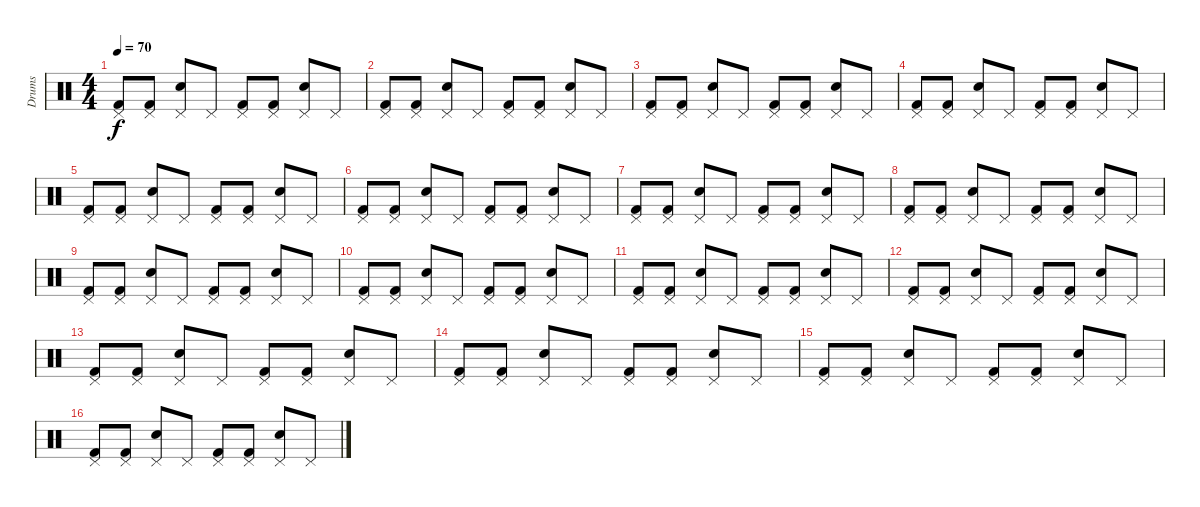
\track ("Drums" "Drums") {instrument percussion}
\staff {score}
\articulation defaults
\ts (4 4)
\tempo 70
\clef neutral
\ks c
("Kick (hit) 2" "Pedal Hi-Hat (hit)").8{dy f} ("Kick (hit) 2" "Pedal Hi-Hat (hit)").8 ("Electric Snare (hit)" "Pedal Hi-Hat (hit)").8 "Pedal Hi-Hat (hit)".8 ("Kick (hit) 2" "Pedal Hi-Hat (hit)").8 ("Kick (hit) 2" "Pedal Hi-Hat (hit)").8 ("Electric Snare (hit)" "Pedal Hi-Hat (hit)").8 "Pedal Hi-Hat (hit)".8 |
("Kick (hit) 2" "Pedal Hi-Hat (hit)").8 ("Kick (hit) 2" "Pedal Hi-Hat (hit)").8 ("Electric Snare (hit)" "Pedal Hi-Hat (hit)").8 "Pedal Hi-Hat (hit)".8 ("Kick (hit) 2" "Pedal Hi-Hat (hit)").8 ("Kick (hit) 2" "Pedal Hi-Hat (hit)").8 ("Electric Snare (hit)" "Pedal Hi-Hat (hit)").8 "Pedal Hi-Hat (hit)".8 |
("Kick (hit) 2" "Pedal Hi-Hat (hit)").8 ("Kick (hit) 2" "Pedal Hi-Hat (hit)").8 ("Electric Snare (hit)" "Pedal Hi-Hat (hit)").8 "Pedal Hi-Hat (hit)".8 ("Kick (hit) 2" "Pedal Hi-Hat (hit)").8 ("Kick (hit) 2" "Pedal Hi-Hat (hit)").8 ("Electric Snare (hit)" "Pedal Hi-Hat (hit)").8 "Pedal Hi-Hat (hit)".8 |
("Kick (hit) 2" "Pedal Hi-Hat (hit)").8 ("Kick (hit) 2" "Pedal Hi-Hat (hit)").8 ("Electric Snare (hit)" "Pedal Hi-Hat (hit)").8 "Pedal Hi-Hat (hit)".8 ("Kick (hit) 2" "Pedal Hi-Hat (hit)").8 ("Kick (hit) 2" "Pedal Hi-Hat (hit)").8 ("Electric Snare (hit)" "Pedal Hi-Hat (hit)").8 "Pedal Hi-Hat (hit)".8 |
("Kick (hit) 2" "Pedal Hi-Hat (hit)").8 ("Kick (hit) 2" "Pedal Hi-Hat (hit)").8 ("Electric Snare (hit)" "Pedal Hi-Hat (hit)").8 "Pedal Hi-Hat (hit)".8 ("Kick (hit) 2" "Pedal Hi-Hat (hit)").8 ("Kick (hit) 2" "Pedal Hi-Hat (hit)").8 ("Electric Snare (hit)" "Pedal Hi-Hat (hit)").8 "Pedal Hi-Hat (hit)".8 |
("Kick (hit) 2" "Pedal Hi-Hat (hit)").8 ("Kick (hit) 2" "Pedal Hi-Hat (hit)").8 ("Electric Snare (hit)" "Pedal Hi-Hat (hit)").8 "Pedal Hi-Hat (hit)".8 ("Kick (hit) 2" "Pedal Hi-Hat (hit)").8 ("Kick (hit) 2" "Pedal Hi-Hat (hit)").8 ("Electric Snare (hit)" "Pedal Hi-Hat (hit)").8 "Pedal Hi-Hat (hit)".8 |
("Kick (hit) 2" "Pedal Hi-Hat (hit)").8 ("Kick (hit) 2" "Pedal Hi-Hat (hit)").8 ("Electric Snare (hit)" "Pedal Hi-Hat (hit)").8 "Pedal Hi-Hat (hit)".8 ("Kick (hit) 2" "Pedal Hi-Hat (hit)").8 ("Kick (hit) 2" "Pedal Hi-Hat (hit)").8 ("Electric Snare (hit)" "Pedal Hi-Hat (hit)").8 "Pedal Hi-Hat (hit)".8 |
("Kick (hit) 2" "Pedal Hi-Hat (hit)").8 ("Kick (hit) 2" "Pedal Hi-Hat (hit)").8 ("Electric Snare (hit)" "Pedal Hi-Hat (hit)").8 "Pedal Hi-Hat (hit)".8 ("Kick (hit) 2" "Pedal Hi-Hat (hit)").8 ("Kick (hit) 2" "Pedal Hi-Hat (hit)").8 ("Electric Snare (hit)" "Pedal Hi-Hat (hit)").8 "Pedal Hi-Hat (hit)".8 |
("Kick (hit) 2" "Pedal Hi-Hat (hit)").8 ("Kick (hit) 2" "Pedal Hi-Hat (hit)").8 ("Electric Snare (hit)" "Pedal Hi-Hat (hit)").8 "Pedal Hi-Hat (hit)".8 ("Kick (hit) 2" "Pedal Hi-Hat (hit)").8 ("Kick (hit) 2" "Pedal Hi-Hat (hit)").8 ("Electric Snare (hit)" "Pedal Hi-Hat (hit)").8 "Pedal Hi-Hat (hit)".8 |
("Kick (hit) 2" "Pedal Hi-Hat (hit)").8 ("Kick (hit) 2" "Pedal Hi-Hat (hit)").8 ("Electric Snare (hit)" "Pedal Hi-Hat (hit)").8 "Pedal Hi-Hat (hit)".8 ("Kick (hit) 2" "Pedal Hi-Hat (hit)").8 ("Kick (hit) 2" "Pedal Hi-Hat (hit)").8 ("Electric Snare (hit)" "Pedal Hi-Hat (hit)").8 "Pedal Hi-Hat (hit)".8 |
("Kick (hit) 2" "Pedal Hi-Hat (hit)").8 ("Kick (hit) 2" "Pedal Hi-Hat (hit)").8 ("Electric Snare (hit)" "Pedal Hi-Hat (hit)").8 "Pedal Hi-Hat (hit)".8 ("Kick (hit) 2" "Pedal Hi-Hat (hit)").8 ("Kick (hit) 2" "Pedal Hi-Hat (hit)").8 ("Electric Snare (hit)" "Pedal Hi-Hat (hit)").8 "Pedal Hi-Hat (hit)".8 |
("Kick (hit) 2" "Pedal Hi-Hat (hit)").8 ("Kick (hit) 2" "Pedal Hi-Hat (hit)").8 ("Electric Snare (hit)" "Pedal Hi-Hat (hit)").8 "Pedal Hi-Hat (hit)".8 ("Kick (hit) 2" "Pedal Hi-Hat (hit)").8 ("Kick (hit) 2" "Pedal Hi-Hat (hit)").8 ("Electric Snare (hit)" "Pedal Hi-Hat (hit)").8 "Pedal Hi-Hat (hit)".8 |
("Kick (hit) 2" "Pedal Hi-Hat (hit)").8 ("Kick (hit) 2" "Pedal Hi-Hat (hit)").8 ("Electric Snare (hit)" "Pedal Hi-Hat (hit)").8 "Pedal Hi-Hat (hit)".8 ("Kick (hit) 2" "Pedal Hi-Hat (hit)").8 ("Kick (hit) 2" "Pedal Hi-Hat (hit)").8 ("Electric Snare (hit)" "Pedal Hi-Hat (hit)").8 "Pedal Hi-Hat (hit)".8 |
("Kick (hit) 2" "Pedal Hi-Hat (hit)").8 ("Kick (hit) 2" "Pedal Hi-Hat (hit)").8 ("Electric Snare (hit)" "Pedal Hi-Hat (hit)").8 "Pedal Hi-Hat (hit)".8 ("Kick (hit) 2" "Pedal Hi-Hat (hit)").8 ("Kick (hit) 2" "Pedal Hi-Hat (hit)").8 ("Electric Snare (hit)" "Pedal Hi-Hat (hit)").8 "Pedal Hi-Hat (hit)".8 |
("Kick (hit) 2" "Pedal Hi-Hat (hit)").8 ("Kick (hit) 2" "Pedal Hi-Hat (hit)").8 ("Electric Snare (hit)" "Pedal Hi-Hat (hit)").8 "Pedal Hi-Hat (hit)".8 ("Kick (hit) 2" "Pedal Hi-Hat (hit)").8 ("Kick (hit) 2" "Pedal Hi-Hat (hit)").8 ("Electric Snare (hit)" "Pedal Hi-Hat (hit)").8 "Pedal Hi-Hat (hit)".8 |
("Kick (hit) 2" "Pedal Hi-Hat (hit)").8 ("Kick (hit) 2" "Pedal Hi-Hat (hit)").8 ("Electric Snare (hit)" "Pedal Hi-Hat (hit)").8 "Pedal Hi-Hat (hit)".8 ("Kick (hit) 2" "Pedal Hi-Hat (hit)").8 ("Kick (hit) 2" "Pedal Hi-Hat (hit)").8 ("Electric Snare (hit)" "Pedal Hi-Hat (hit)").8 "Pedal Hi-Hat (hit)".8
